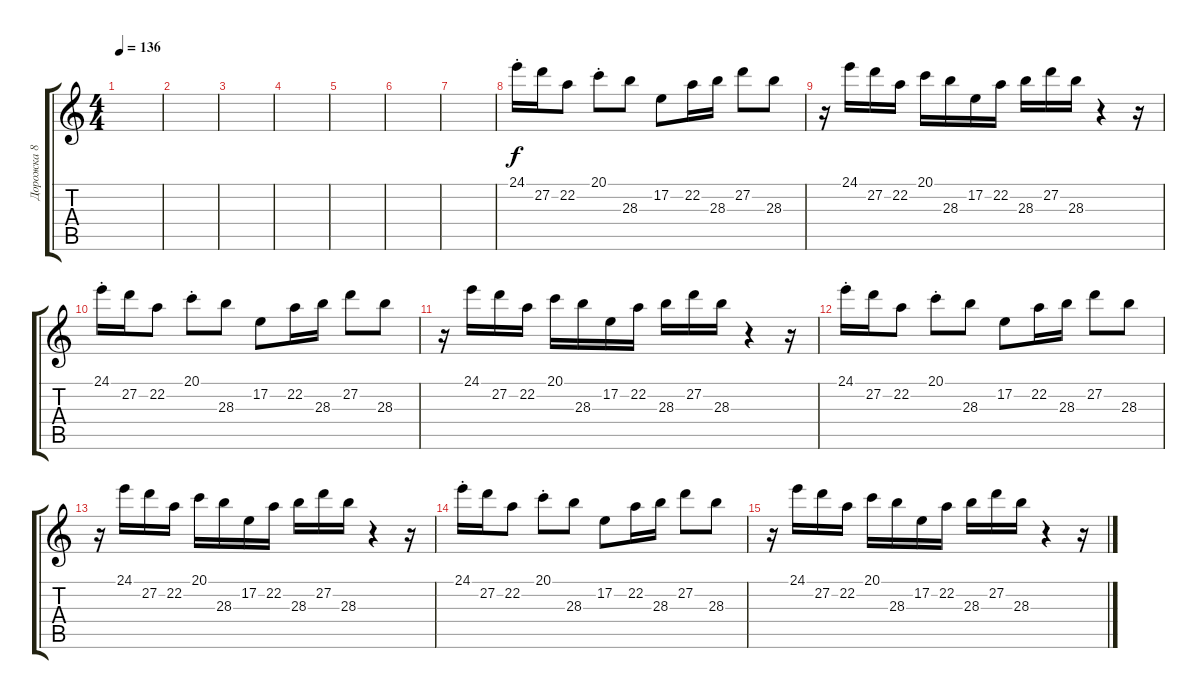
\track ("Дорожка 8" "Дорожка 8") {instrument churchorgan}
\staff {score tabs}
\tuning (E4 B3 G3 D3 A2 E2) {hide}
\ts (4 4)
\tempo 136
\clef g2
\ks c
|
|
|
|
|
|
|
24.1{st}.16{instrument fx4atmosphere} 27.2.16 22.2.8 20.1{st}.8 28.3.8 17.2.8 22.2.16 28.3.16 27.2.8 28.3.8 |
r.16 24.1.16 27.2.16 22.2.16 20.1.16 28.3.16 17.2.16 22.2.16 28.3.16 27.2.16 28.3.16 r.4 r.16 |
24.1{st}.16{instrument fx4atmosphere} 27.2.16 22.2.8 20.1{st}.8 28.3.8 17.2.8 22.2.16 28.3.16 27.2.8 28.3.8 |
r.16 24.1.16 27.2.16 22.2.16 20.1.16 28.3.16 17.2.16 22.2.16 28.3.16 27.2.16 28.3.16 r.4 r.16 |
24.1{st}.16{instrument fx4atmosphere} 27.2.16 22.2.8 20.1{st}.8 28.3.8 17.2.8 22.2.16 28.3.16 27.2.8 28.3.8 |
r.16 24.1.16 27.2.16 22.2.16 20.1.16 28.3.16 17.2.16 22.2.16 28.3.16 27.2.16 28.3.16 r.4 r.16 |
24.1{st}.16{instrument fx4atmosphere} 27.2.16 22.2.8 20.1{st}.8 28.3.8 17.2.8 22.2.16 28.3.16 27.2.8 28.3.8 |
r.16 24.1.16 27.2.16 22.2.16 20.1.16 28.3.16 17.2.16 22.2.16 28.3.16 27.2.16 28.3.16 r.4 r.16
